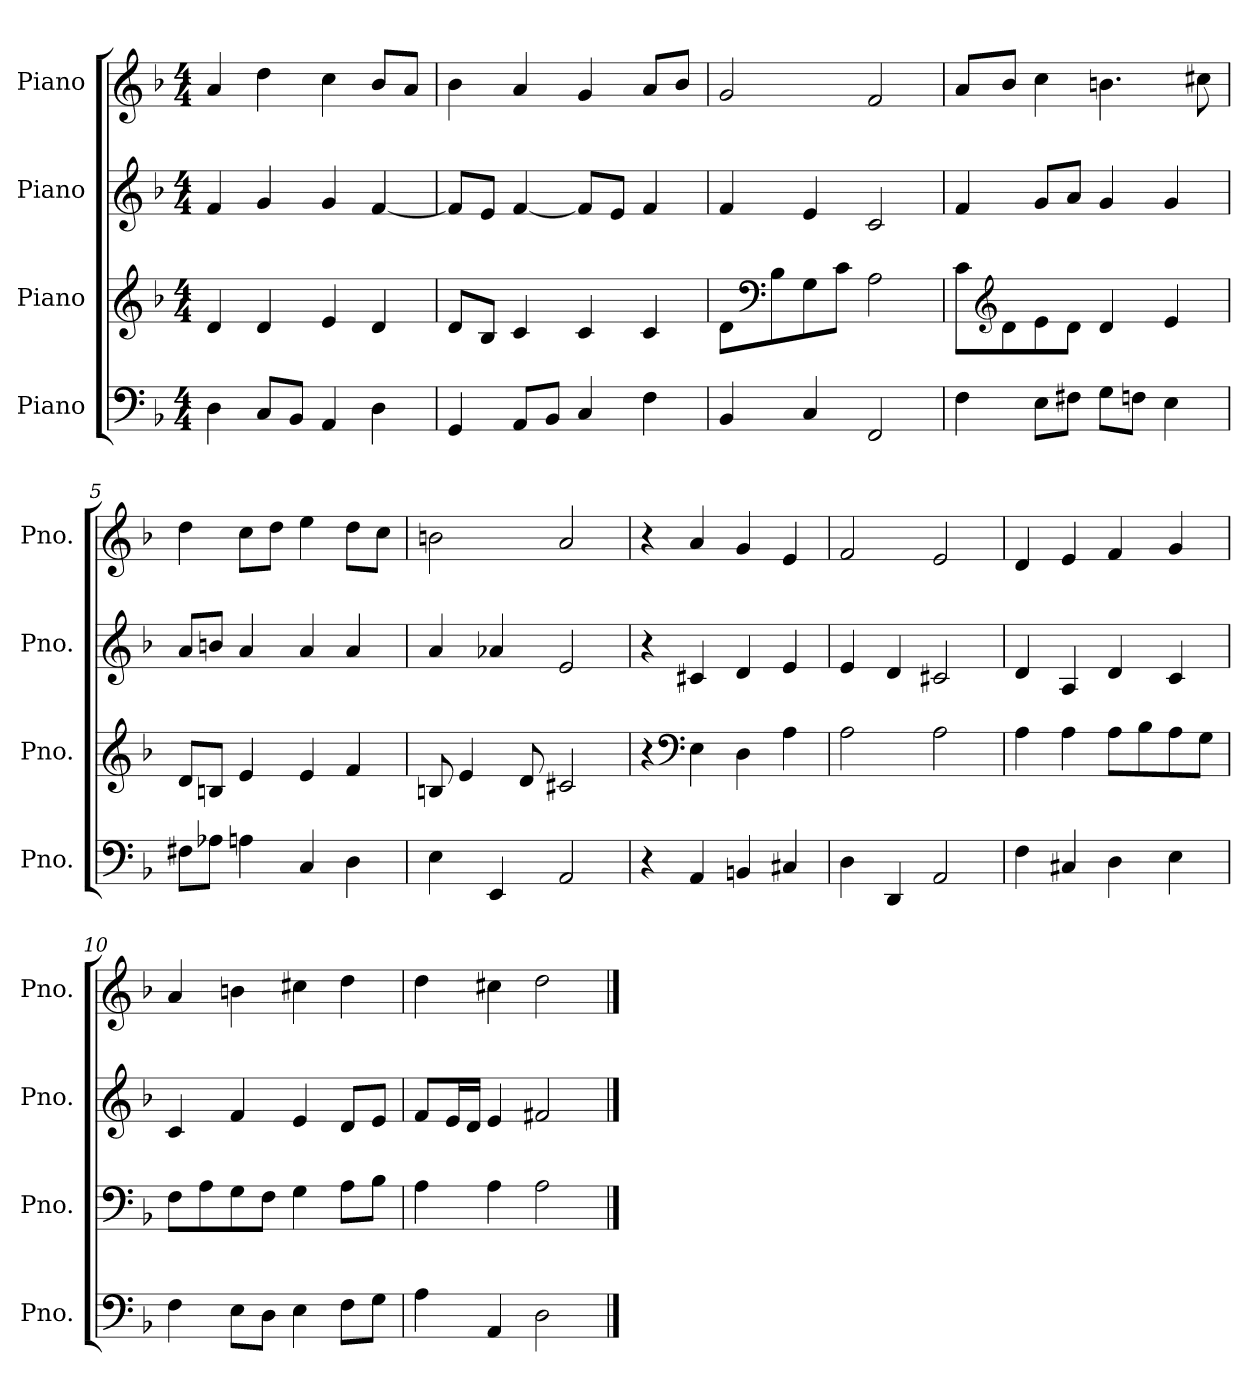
**kern	**kern	**kern	**kern
*part4	*part3	*part2	*part1
*staff4	*staff3	*staff2	*staff1
*I"Piano	*I"Piano	*I"Piano	*I"Piano
*I'Pno.	*I'Pno.	*I'Pno.	*I'Pno.
*clefF4	*clefG2	*clefG2	*clefG2
*k[b-]	*k[b-]	*k[b-]	*k[b-]
*M4/4	*M4/4	*M4/4	*M4/4
*MM120	*MM120	*MM120	*MM120
=1	=1	=1	=1
4D\	4d/	4f/	4a/
8C/L	4d/	4g/	4dd\
8BB-/J	.	.	.
4AA/	4e/	4g/	4cc\
4D\	4d/	[4f/	8b-/L
.	.	.	8a/J
=2	=2	=2	=2
4GG/	8d/L	8f/L]	4b-\
.	8B-/J	8e/J	.
8AA/L	4c/	[4f/	4a/
8BB-/J	.	.	.
4C/	4c/	8f/L]	4g/
.	.	8e/J	.
4F\	4c/	4f/	8a/L
.	.	.	8b-/J
=3	=3	=3	=3
4BB-/	8d\L	4f/	2g/
*	*clefF4	*	*
.	8B-\	.	.
4C/	8G\	4e/	.
.	8c\J	.	.
2FF/	2A\	2c/	2f/
=4	=4	=4	=4
4F\	8c\L	4f/	8a/L
*	*clefG2	*	*
.	8d\	.	8b-/J
8E\L	8e\	8g/L	4cc\
8F#X\J	8d\J	8a/J	.
8G\L	4d/	4g/	4.bn\
8Fn\J	.	.	.
4E\	4e/	4g/	.
.	.	.	8cc#X\
=5	=5	=5	=5
8F#X\L	8d/L	8a/L	4dd\
8A-X\J	8Bn/J	8bn/J	.
4An\	4e/	4a/	8cc\L
.	.	.	8dd\J
4C/	4e/	4a/	4ee\
4D\	4f/	4a/	8dd\L
.	.	.	8cc\J
!!LO:LB:g=z
=6	=6	=6	=6
4E\	8Bn/	4a/	2bn\
.	4e/	.	.
4EE/	.	4a-X/	.
.	8d/	.	.
2AA/	2c#X/	2e/	2a/
=7	=7	=7	=7
4r	4r	4r	4r
*	*clefF4	*	*
4AA/	4E\	4c#X/	4a/
4BBn/	4D\	4d/	4g/
4C#X/	4A\	4e/	4e/
=8	=8	=8	=8
4D\	2A\	4e/	2f/
4DD/	.	4d/	.
2AA/	2A\	2c#X/	2e/
=9	=9	=9	=9
4F\	4A\	4d/	4d/
4C#X/	4A\	4A/	4e/
4D\	8A\L	4d/	4f/
.	8B-\	.	.
4E\	8A\	4c/	4g/
.	8G\J	.	.
=10	=10	=10	=10
4F\	8F\L	4c/	4a/
.	8A\	.	.
8E\L	8G\	4f/	4bn\
8D\J	8F\J	.	.
4E\	4G\	4e/	4cc#X\
8F\L	8A\L	8d/L	4dd\
8G\J	8B-\J	8e/J	.
=11	=11	=11	=11
4A\	4A\	8f/L	4dd\
.	.	16e/L	.
.	.	16d/JJ	.
4AA/	4A\	4e/	4cc#X\
2D\	2A\	2f#X/	2dd\
==	==	==	==
*-	*-	*-	*-
